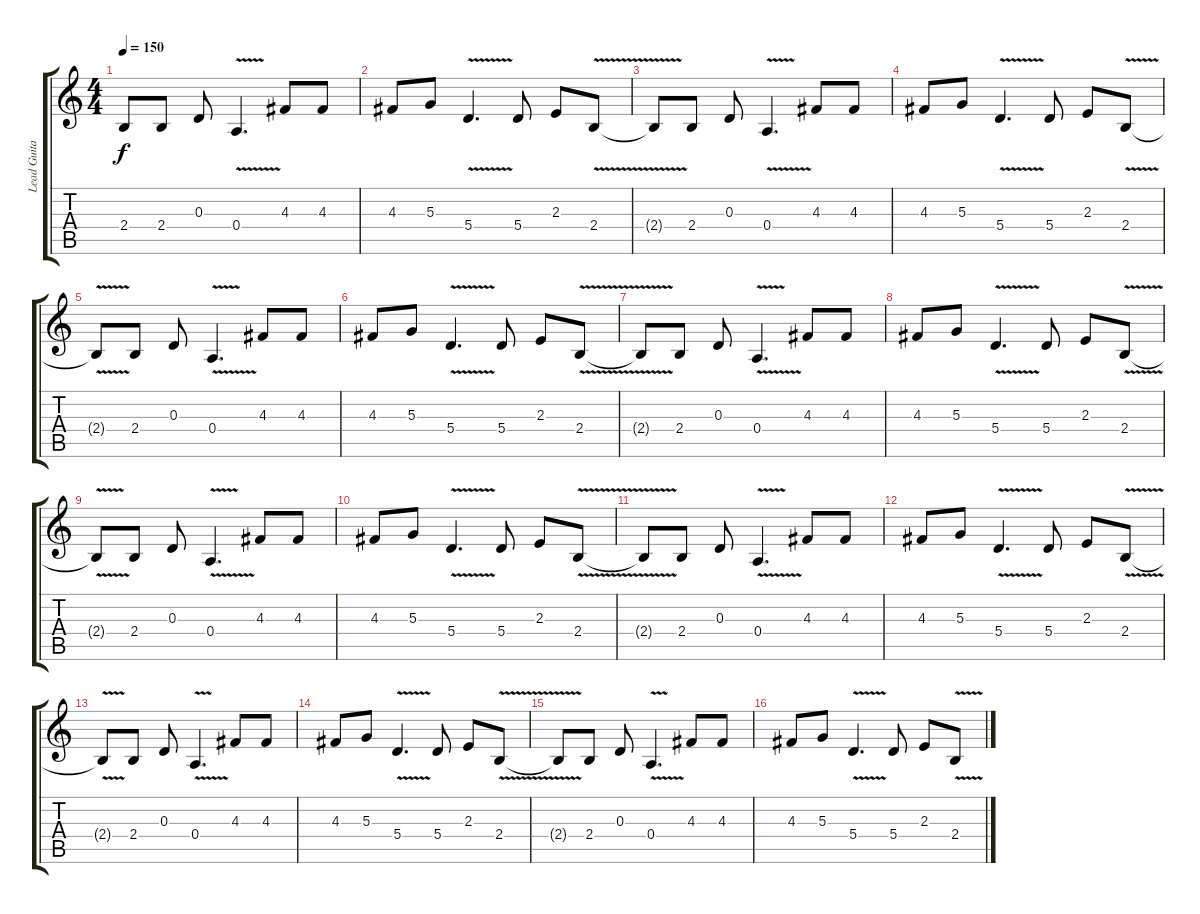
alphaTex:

\track ("Lead Guitar 2" "Lead Guita") {instrument distortionguitar}
\staff {score tabs}
\tuning (B3 Gb3 D3 A2 E2 B1) {hide}
\ts (4 4)
\tempo 150
\clef g2
\ks c
2.4{t}.8{dy f} 2.4.8 0.3.8 0.4{v}.4{d} 4.3.8 4.3.8 |
4.3.8 5.3.8 5.4{v}.4{d} 5.4.8 2.3.8 2.4{v}.8 |
2.4{t}.8 2.4.8 0.3.8 0.4{v}.4{d} 4.3.8 4.3.8 |
4.3.8 5.3.8 5.4{v}.4{d} 5.4.8 2.3.8 2.4{v}.8 |
2.4{t}.8 2.4.8 0.3.8 0.4{v}.4{d} 4.3.8 4.3.8 |
4.3.8 5.3.8 5.4{v}.4{d} 5.4.8 2.3.8 2.4{v}.8 |
2.4{t}.8 2.4.8 0.3.8 0.4{v}.4{d} 4.3.8 4.3.8 |
4.3.8 5.3.8 5.4{v}.4{d} 5.4.8 2.3.8 2.4{v}.8 |
2.4{t}.8 2.4.8 0.3.8 0.4{v}.4{d} 4.3.8 4.3.8 |
4.3.8 5.3.8 5.4{v}.4{d} 5.4.8 2.3.8 2.4{v}.8 |
2.4{t}.8 2.4.8 0.3.8 0.4{v}.4{d} 4.3.8 4.3.8 |
4.3.8 5.3.8 5.4{v}.4{d} 5.4.8 2.3.8 2.4{v}.8 |
2.4{t}.8 2.4.8 0.3.8 0.4{v}.4{d} 4.3.8 4.3.8 |
4.3.8 5.3.8 5.4{v}.4{d} 5.4.8 2.3.8 2.4{v}.8 |
2.4{t}.8 2.4.8 0.3.8 0.4{v}.4{d} 4.3.8 4.3.8 |
4.3.8 5.3.8 5.4{v}.4{d} 5.4.8 2.3.8 2.4{v}.8
